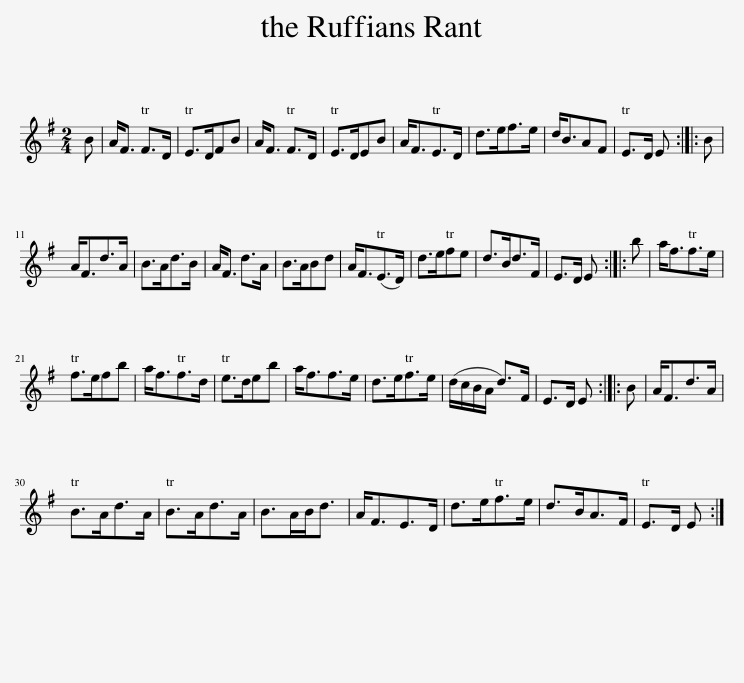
X:1
L:1/8
M:2/4
I:linebreak $
K:Emin
V:1 treble
V:1
 B | A<F F>D | E>DFB | A<F F>D | E>DEB | %5
 A<FE>D | d>ef>e | d<BAF | E>D E :: B |$ %10
 A<Fd>A | B>Ad>B | A<F d>A | B>ABd | A<F(E>D) | %15
 d>efe | d>Bd>F | E>D E :: b | a<ff>e |$ %20
 f>efb | a<ff>d | e>deb | a<ff>e | d>ef>e | %25
 (d/c/B/A/ d>)F | E>D E :: B | A<Fd>A |$ B>Ad>A | %30
 B>Ad>A | B>AB<d | A<FE>D | d>ef>e | d>BA>F | %35
 E>D E :| %36
